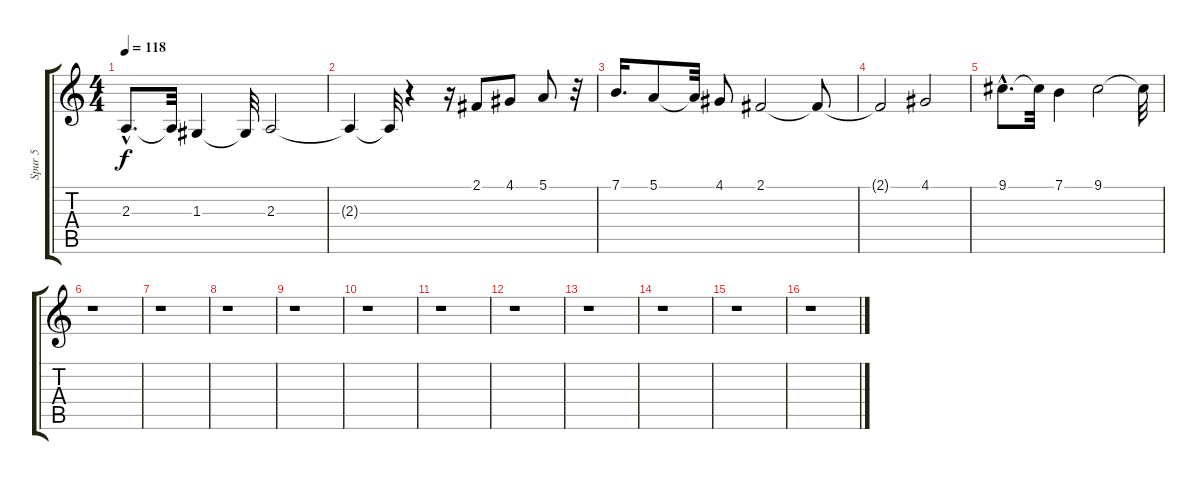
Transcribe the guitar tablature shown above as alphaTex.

\track ("Spur 5" "Spur 5") {instrument choiraahs}
\staff {score tabs}
\tuning (E4 B3 G3 D3 A2 E2) {hide}
\ts (4 4)
\tempo 118
\clef g2
\ks c
2.3{hac t}.8{d dy f} 2.3{t}.32 1.3.4 1.3{t}.32 2.3.2 |
2.3{t}.4 2.3{t}.32 r.4 r.16 2.1.8 4.1.8 5.1.8 r.32 |
7.1.16{d} 5.1.8 5.1{t}.32 4.1.8 2.1.2 2.1{t}.8 |
2.1{t}.2 4.1.2 |
9.1{hac}.8{d} 9.1{t}.32 7.1.4 9.1.2 9.1{t}.32 |
r.1 |
r.1 |
r.1 |
r.1 |
r.1 |
r.1 |
r.1 |
r.1 |
r.1 |
r.1 |
r.1
